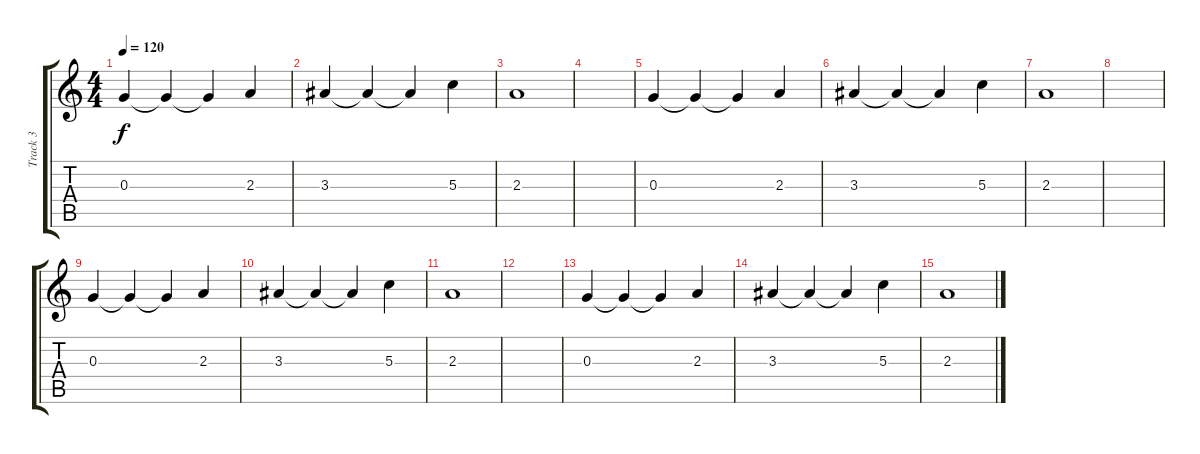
\track ("Track 3" "Track 3") {instrument distortionguitar}
\staff {score tabs}
\tuning (E4 C4 G3 C3 G2 C2) {hide}
\ts (4 4)
\tempo 120
\clef g2
\ks c
0.3.4{dy f} 0.3{t}.4 0.3{t}.4 2.3.4 |
3.3.4 3.3{t}.4 3.3{t}.4 5.3.4 |
2.3.1 |
|
0.3.4 0.3{t}.4 0.3{t}.4 2.3.4 |
3.3.4 3.3{t}.4 3.3{t}.4 5.3.4 |
2.3.1 |
|
0.3.4 0.3{t}.4 0.3{t}.4 2.3.4 |
3.3.4 3.3{t}.4 3.3{t}.4 5.3.4 |
2.3.1 |
|
0.3.4 0.3{t}.4 0.3{t}.4 2.3.4 |
3.3.4 3.3{t}.4 3.3{t}.4 5.3.4 |
2.3.1
